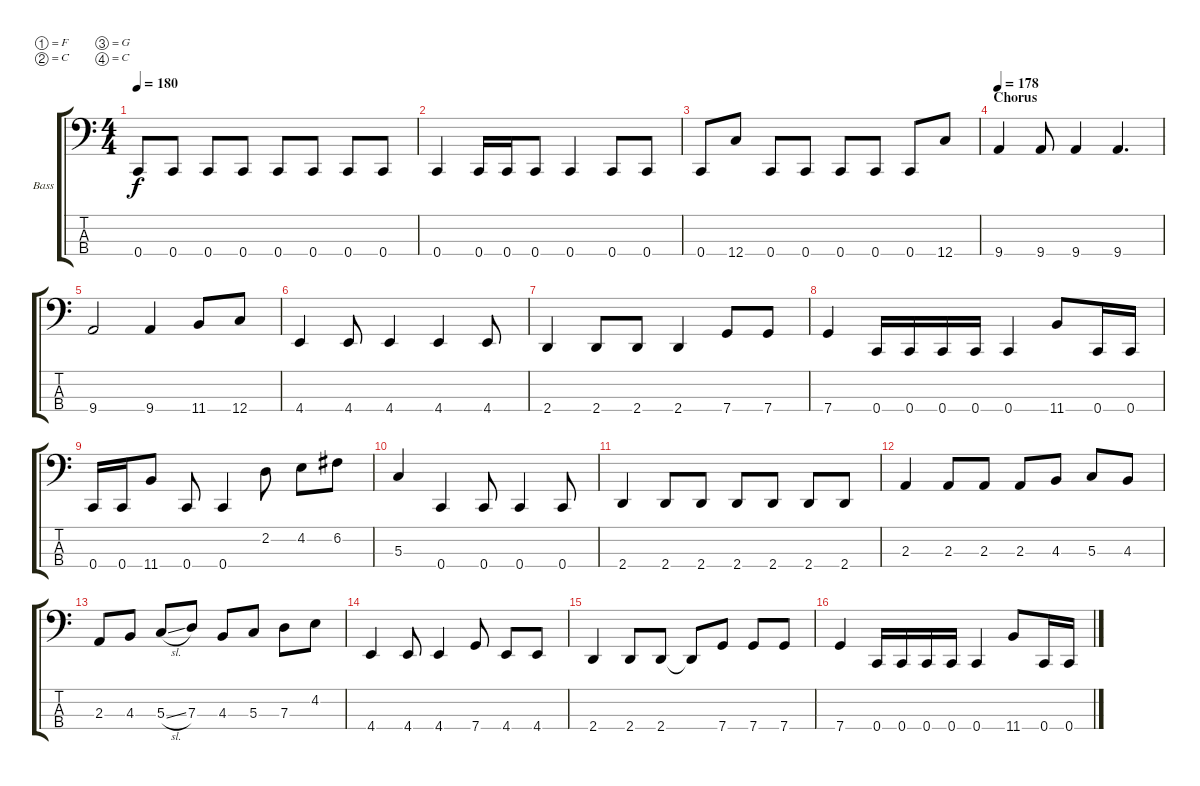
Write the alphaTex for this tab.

\bracketExtendMode groupsimilarinstruments
\firstSystemTrackNameOrientation horizontal
\otherSystemsTrackNameOrientation horizontal
\track ("Bass" "Bass") {instrument electricbassfinger}
\staff {score tabs}
\tuning (F2 C2 G1 C1)
\ts (4 4)
\tempo 180
\clef f4
\ks c
0.4.8{dy f} 0.4.8 0.4.8 0.4.8 0.4.8 0.4.8 0.4.8 0.4.8 |
0.4.4 0.4.16 0.4.16 0.4.8 0.4.4 0.4.8 0.4.8 |
0.4.8 12.4.8 0.4.8 0.4.8 0.4.8 0.4.8 0.4.8 12.4.8 |
\section ("" "Chorus")
\tempo 178
9.4.4 9.4.8 9.4.4 9.4.4{d} |
9.4.2 9.4.4 11.4.8 12.4.8 |
4.4.4 4.4.8 4.4.4 4.4.4 4.4.8 |
2.4.4 2.4.8 2.4.8 2.4.4 7.4.8 7.4.8 |
7.4.4 0.4.16 0.4.16 0.4.16 0.4.16 0.4.4 11.4.8 0.4.16 0.4.16 |
0.4.16 0.4.16 11.4.8 0.4.8 0.4.4 2.2.8 4.2.8 6.2.8 |
5.3.4 0.4.4 0.4.8 0.4.4 0.4.8 |
2.4.4 2.4.8 2.4.8 2.4.8 2.4.8 2.4.8 2.4.8 |
2.3.4 2.3.8 2.3.8 2.3.8 4.3.8 5.3.8 4.3.8 |
2.3.8 4.3.8 5.3{sl}.8 7.3.8 4.3.8 5.3.8 7.3.8 4.2.8 |
4.4.4 4.4.8 4.4.4 7.4.8 4.4.8 4.4.8 |
2.4.4 2.4.8 2.4.8 2.4{t}.8 7.4.8 7.4.8 7.4.8 |
7.4.4 0.4.16 0.4.16 0.4.16 0.4.16 0.4.4 11.4.8 0.4.16 0.4.16
